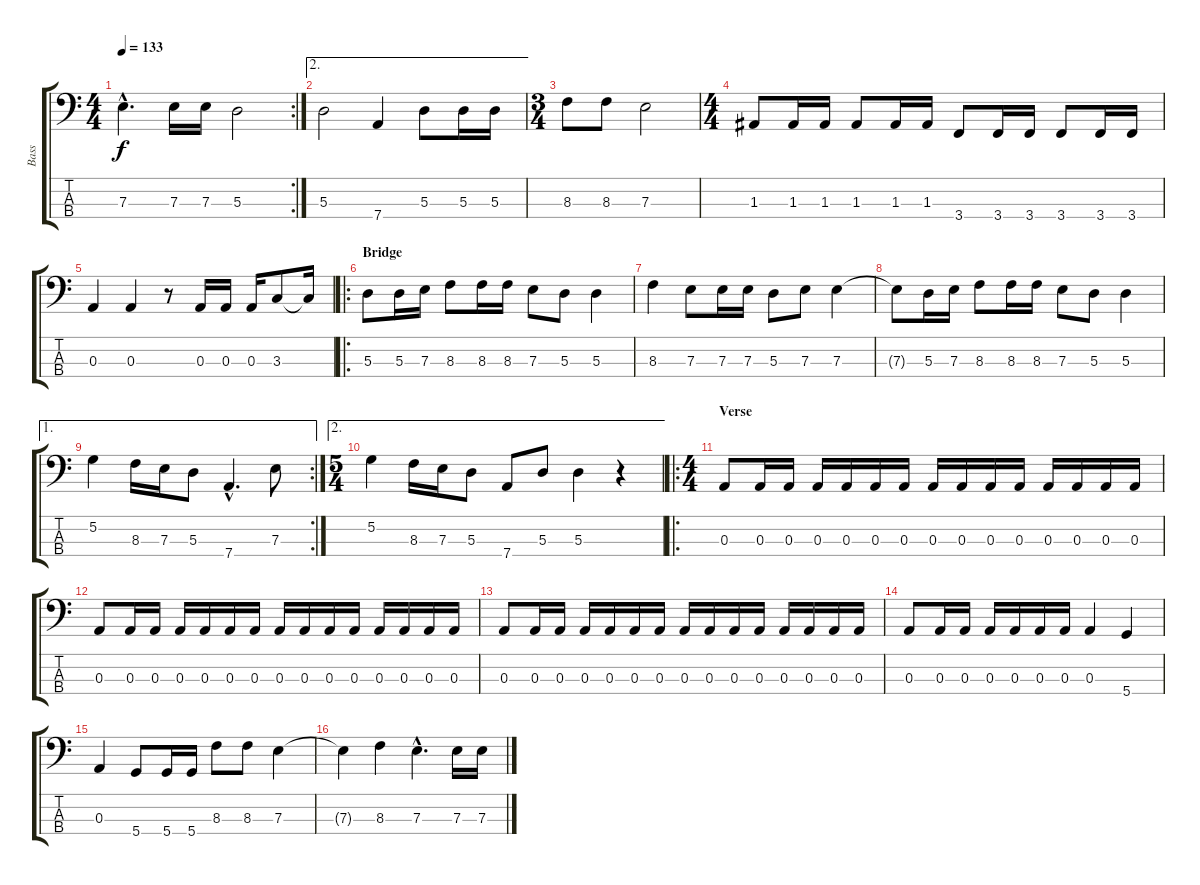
\track ("Bass" "Bass") {instrument electricbassfinger}
\staff {score tabs}
\tuning (G2 D2 A1 D1) {hide}
\rc 2
\ts (4 4)
\tempo 133
\clef f4
\ks c
7.3{hac}.4{d dy f} 7.3.16 7.3.16 5.3.2 |
\ae 2
5.3.2 7.4.4 5.3.8 5.3.16 5.3.16 |
\ts (3 4)
8.3.8 8.3.8 7.3.2 |
\ts (4 4)
1.3.8 1.3.16 1.3.16 1.3.8 1.3.16 1.3.16 3.4.8 3.4.16 3.4.16 3.4.8 3.4.16 3.4.16 |
0.3.4 0.3.4 r.8 0.3.16 0.3.16 0.3.16 3.3.8 3.3{t}.16 |
\ro
\section ("" "Bridge")
5.3.8 5.3.16 7.3.16 8.3.8 8.3.16 8.3.16 7.3.8 5.3.8 5.3.4 |
8.3.4 7.3.8 7.3.16 7.3.16 5.3.8 7.3.8 7.3.4 |
7.3{t}.8 5.3.16 7.3.16 8.3.8 8.3.16 8.3.16 7.3.8 5.3.8 5.3.4 |
\ae 1
\rc 2
5.2.4 8.3.16 7.3.16 5.3.8 7.4{hac}.4{d} 7.3.8 |
\ae 2
\ts (5 4)
5.2.4 8.3.16 7.3.16 5.3.8 7.4.8 5.3.8 5.3.4 r.4 |
\ro
\ts (4 4)
\section ("" "Verse")
0.3.8{instrument electricbassfinger} 0.3.16 0.3.16 0.3.16 0.3.16 0.3.16 0.3.16 0.3.16 0.3.16 0.3.16 0.3.16 0.3.16 0.3.16 0.3.16 0.3.16 |
0.3.8 0.3.16 0.3.16 0.3.16 0.3.16 0.3.16 0.3.16 0.3.16 0.3.16 0.3.16 0.3.16 0.3.16 0.3.16 0.3.16 0.3.16 |
0.3.8 0.3.16 0.3.16 0.3.16 0.3.16 0.3.16 0.3.16 0.3.16 0.3.16 0.3.16 0.3.16 0.3.16 0.3.16 0.3.16 0.3.16 |
0.3.8 0.3.16 0.3.16 0.3.16 0.3.16 0.3.16 0.3.16 0.3.4 5.4.4 |
0.3.4 5.4.8 5.4.16 5.4.16 8.3.8 8.3.8 7.3.4 |
7.3{t}.4 8.3.4 7.3{hac}.4{d} 7.3.16 7.3.16
